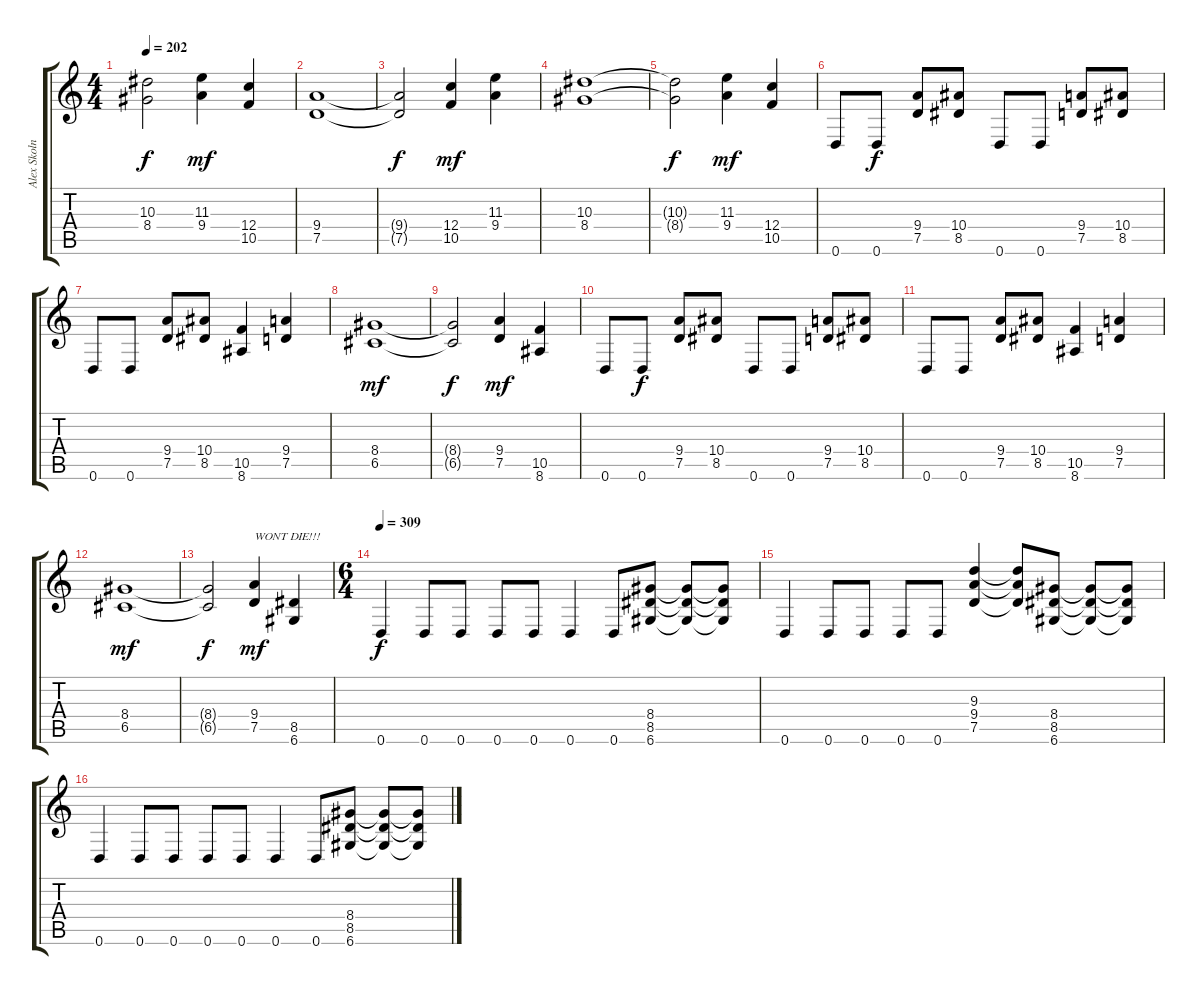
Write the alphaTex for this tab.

\track ("Alex Skolnick" "Alex Skoln") {instrument distortionguitar}
\staff {score tabs}
\tuning (D4 A3 F3 C3 G2 D2) {hide}
\ts (4 4)
\tempo 202
\clef g2
\ks c
(10.3{t} 8.4{t}).2{dy f} (11.3 9.4).4{dy mf} (12.4 10.5).4 |
(9.4 7.5).1 |
(9.4{t} 7.5{t}).2{dy f} (12.4 10.5).4{dy mf} (11.3 9.4).4 |
(10.3 8.4).1 |
(10.3{t} 8.4{t}).2{dy f} (11.3 9.4).4{dy mf} (12.4 10.5).4 |
0.6.8 0.6.8{dy f} (9.4 7.5).8 (10.4 8.5).8 0.6.8 0.6.8 (9.4 7.5).8 (10.4 8.5).8 |
0.6.8 0.6.8 (9.4 7.5).8 (10.4 8.5).8 (10.5 8.6).4 (9.4 7.5).4 |
(8.4 6.5).1{dy mf} |
(8.4{t} 6.5{t}).2{dy f} (9.4 7.5).4{dy mf} (10.5 8.6).4 |
0.6.8 0.6.8{dy f} (9.4 7.5).8 (10.4 8.5).8 0.6.8 0.6.8 (9.4 7.5).8 (10.4 8.5).8 |
0.6.8 0.6.8 (9.4 7.5).8 (10.4 8.5).8 (10.5 8.6).4 (9.4 7.5).4 |
(8.4 6.5).1{dy mf} |
(8.4{t} 6.5{t}).2{dy f} (9.4 7.5).4{txt "WONT DIE!!!" dy mf} (8.5 6.6).4 |
\ts (6 4)
\tempo 309
0.6.4{dy f} 0.6.8 0.6.8 0.6.8 0.6.8 0.6.4 0.6.8 (8.4 8.5 6.6).8 (8.4{t} 8.5{t} 6.6{t}).8 (8.4{t} 8.5{t} 6.6{t}).8 |
0.6.4 0.6.8 0.6.8 0.6.8 0.6.8 (9.3 9.4 7.5).4 (9.3{t} 9.4{t} 7.5{t}).8 (8.4 8.5 6.6).8 (8.4{t} 8.5{t} 6.6{t}).8 (8.4{t} 8.5{t} 6.6{t}).8 |
0.6.4 0.6.8 0.6.8 0.6.8 0.6.8 0.6.4 0.6.8 (8.4 8.5 6.6).8 (8.4{t} 8.5{t} 6.6{t}).8 (8.4{t} 8.5{t} 6.6{t}).8
